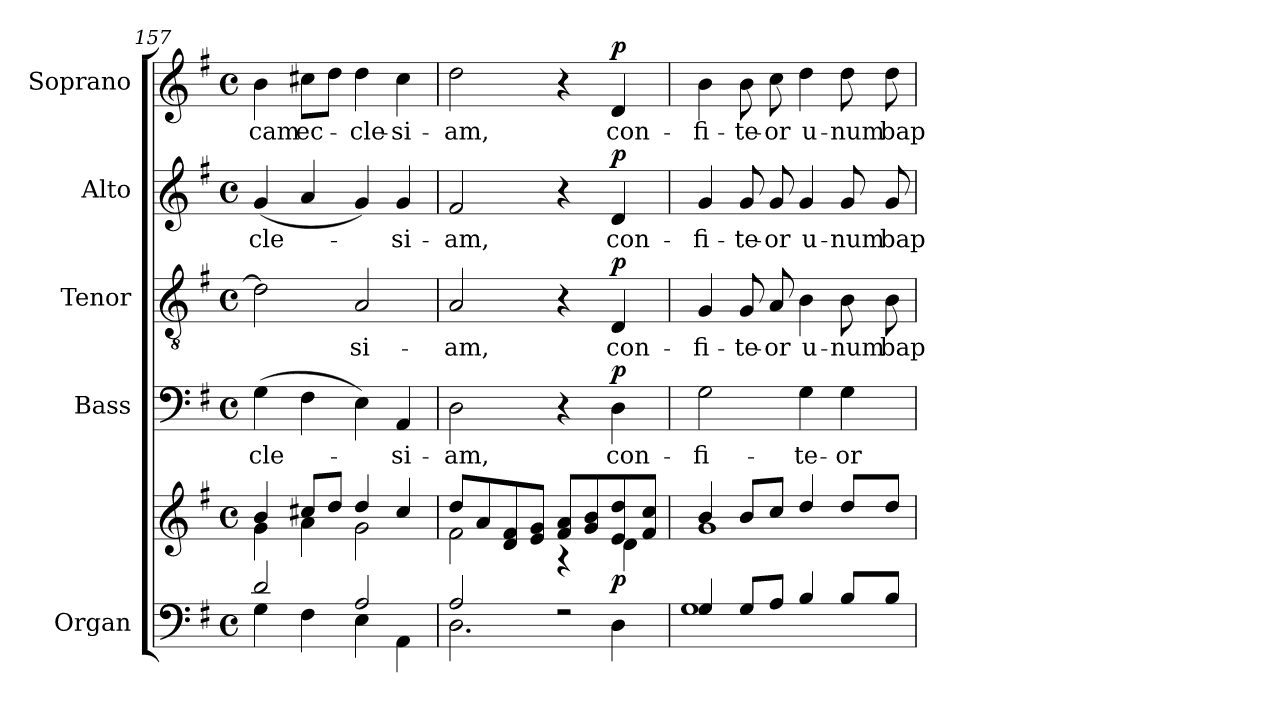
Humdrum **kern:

**kern	**kern	**dynam	**kern	**text	**dynam	**kern	**text	**dynam	**kern	**text	**dynam	**kern	**text	**dynam
*part5	*part5	*part5	*part4	*part4	*part4	*part3	*part3	*part3	*part2	*part2	*part2	*part1	*part1	*part1
*staff6	*staff5	*staff5/6	*staff4	*staff4	*staff4	*staff3	*staff3	*staff3	*staff2	*staff2	*staff2	*staff1	*staff1	*staff1
*I"Organ	*	*	*I"Bass	*	*	*I"Tenor	*	*	*I"Alto	*	*	*I"Soprano	*	*
*I'Org.	*	*	*I'B.	*	*	*I'T.	*	*	*I'A.	*	*	*I'S.	*	*
*clefF4	*clefG2	*	*clefF4	*	*	*clefGv2	*	*	*clefG2	*	*	*clefG2	*	*
*k[f#]	*k[f#]	*	*k[f#]	*	*	*k[f#]	*	*	*k[f#]	*	*	*k[f#]	*	*
*G:	*G:	*	*G:	*	*	*G:	*	*	*G:	*	*	*G:	*	*
*M4/4	*M4/4	*	*M4/4	*	*	*M4/4	*	*	*M4/4	*	*	*M4/4	*	*
*met(c)	*met(c)	*	*met(c)	*	*	*met(c)	*	*	*met(c)	*	*	*met(c)	*	*
=157	=157	=157	=157	=157	=157	=157	=157	=157	=157	=157	=157	=157	=157	=157
*^	*^	*	*	*	*	*	*	*	*	*	*	*	*	*
!	!	!	!	!	!	!LO:LY:b	!	!	!	!	!	!LO:LY:b	!	!	!LO:LY:b	!
2d/	4G\	4b/	4g\	.	(>4G\	-cle-	.	2d\]	.	.	(<4g/	-cle-	.	4b\	-cam	.
!	!	!	!	!	!	!	!	!	!	!	!	!	!	!	!LO:LY:b	!
.	4F#\	8cc#X/L	4a\	.	4F#\	.	.	.	.	.	4a/	.	.	8cc#X\L	ec-	.
.	.	8dd/J	.	.	.	.	.	.	.	.	.	.	.	8dd\J	.	.
!	!	!	!	!	!	!	!	!	!LO:LY:b	!	!	!	!	!	!LO:LY:b	!
2A/	4E\	4dd/	2g\	.	4E\)	.	.	2A/	-si-	.	4g/)	.	.	4dd\	-cle-	.
!	!	!	!	!	!	!LO:LY:b	!	!	!	!	!	!LO:LY:b	!	!	!LO:LY:b	!
.	4AA\	4cc#/	.	.	4AA/	-si-	.	.	.	.	4g/	-si-	.	4cc#\	-si-	.
=158	=158	=158	=158	=158	=158	=158	=158	=158	=158	=158	=158	=158	=158	=158	=158	=158
!	!	!	!	!	!	!LO:LY:b	!	!	!LO:LY:b	!	!	!LO:LY:b	!	!	!LO:LY:b	!
2A/	2.D\	8dd/L	2f#\	.	2D\	-am,	.	2A/	-am,	.	2f#/	-am,	.	2dd\	-am,	.
.	.	8a/	.	.	.	.	.	.	.	.	.	.	.	.	.	.
.	.	8d/ 8f#/	.	.	.	.	.	.	.	.	.	.	.	.	.	.
.	.	8e/ 8g/J	.	.	.	.	.	.	.	.	.	.	.	.	.	.
2rF	.	8f#/ 8a/L	4rA	.	4r	.	.	4r	.	.	4r	.	.	4r	.	.
.	.	8g/ 8b/	.	.	.	.	.	.	.	.	.	.	.	.	.	.
!	!	!	!	!LO:DY:b	!	!LO:LY:b	!LO:DY:a	!	!LO:LY:b	!LO:DY:a	!	!LO:LY:b	!LO:DY:a	!	!LO:LY:b	!LO:DY:a
.	4D\	8e/ 8dd/	4d\	p	4D\	con-	p	4D/	con-	p	4d/	con-	p	4d/	con-	p
.	.	8f#/ 8cc/J	.	.	.	.	.	.	.	.	.	.	.	.	.	.
!!LO:LB:g=z
=159	=159	=159	=159	=159	=159	=159	=159	=159	=159	=159	=159	=159	=159	=159	=159	=159
!	!	!	!	!	!	!LO:LY:b	!	!	!LO:LY:b	!	!	!LO:LY:b	!	!	!LO:LY:b	!
4G/	1G	4b/	1g	.	2G\	-fi-	.	4G/	-fi-	.	4g/	-fi-	.	4b\	-fi-	.
!	!	!	!	!	!	!	!	!	!LO:LY:b	!	!	!LO:LY:b	!	!	!LO:LY:b	!
8G/L	.	8b/L	.	.	.	.	.	8G/	-te-	.	8g/	-te-	.	8b\	-te-	.
!	!	!	!	!	!	!	!	!	!LO:LY:b	!	!	!LO:LY:b	!	!	!LO:LY:b	!
8A/J	.	8cc/J	.	.	.	.	.	8A/	-or	.	8g/	-or	.	8cc\	-or	.
!	!	!	!	!	!	!LO:LY:b	!	!	!LO:LY:b	!	!	!LO:LY:b	!	!	!LO:LY:b	!
4B/	.	4dd/	.	.	4G\	-te-	.	4B\	u-	.	4g/	u-	.	4dd\	u-	.
!	!	!	!	!	!	!LO:LY:b	!	!	!LO:LY:b	!	!	!LO:LY:b	!	!	!LO:LY:b	!
8B/L	.	8dd/L	.	.	4G\	-or	.	8B\	-num	.	8g/	-num	.	8dd\	-num	.
!	!	!	!	!	!	!	!	!	!LO:LY:b	!	!	!LO:LY:b	!	!	!LO:LY:b	!
8B/J	.	8dd/J	.	.	.	.	.	8B\	bap-	.	8g/	bap-	.	8dd\	bap-	.
*v	*v	*	*	*	*	*	*	*	*	*	*	*	*	*	*	*
*	*v	*v	*	*	*	*	*	*	*	*	*	*	*	*	*
=	=	=	=	=	=	=	=	=	=	=	=	=	=	=
*-	*-	*-	*-	*-	*-	*-	*-	*-	*-	*-	*-	*-	*-	*-
